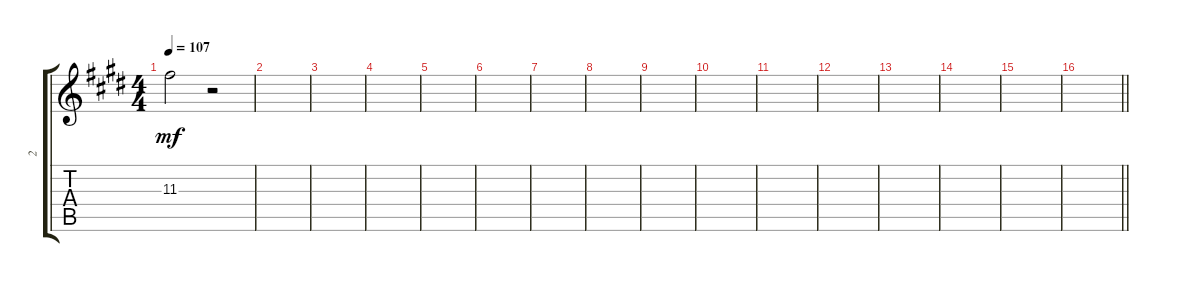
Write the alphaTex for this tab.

\track ("2" "2") {instrument acousticguitarsteel}
\staff {score tabs}
\tuning (E4 B3 G3 D3 A2 E2) {hide}
\ts (4 4)
\tempo 107
\clef g2
\ks e
11.3.2{dy mf} r.2 |
|
|
|
|
|
|
|
|
|
|
|
|
|
|
\barLineRight lightlight
